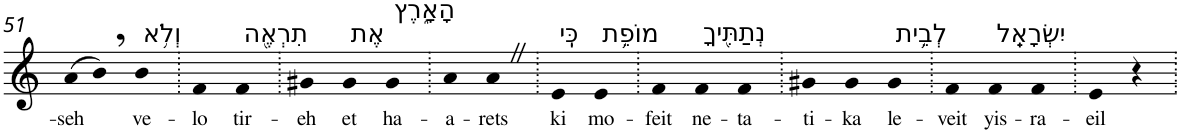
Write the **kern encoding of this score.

**kern	**text
*part1	*part1
*staff1	*staff1
*I"Piano	*
*I'Pno	*
!!LO:PB:g=z
*clefG2	*
*k[]	*
=51	=51
!	!LO:LY:b
(>8a	-seh
8b,)	.
!LO:TX:a:t=וְלֹ֥א	!
!	!LO:LY:b
4b	ve-
=52.	=52.
!	!LO:LY:b
4f	-lo
!LO:TX:a:t=תִרְאֶ֖ה	!
!	!LO:LY:b
4f	tir-
=53.	=53.
!	!LO:LY:b
4g#X	-eh
!LO:TX:a:t=אֶת	!
!	!LO:LY:b
4g#	et
!LO:TX:a:t=הָאָ֑רֶץ	!
!	!LO:LY:b
4g#	ha-
=54.	=54.
!	!LO:LY:b
4a	-a-
!	!LO:LY:b
4aZ	-rets
=55.	=55.
!LO:TX:a:t=כִּֽי	!
!	!LO:LY:b
4e	ki
!LO:TX:a:t=מוֹפֵ֥ת	!
!	!LO:LY:b
4e	mo-
=56.	=56.
!	!LO:LY:b
4f	-feit
!LO:TX:a:t=נְתַתִּ֖יךָ	!
!	!LO:LY:b
4f	ne-
!	!LO:LY:b
4f	-ta-
=57.	=57.
!	!LO:LY:b
4g#X	-ti-
!	!LO:LY:b
4g#	-ka
!LO:TX:a:t=לְבֵ֥ית	!
!	!LO:LY:b
4g#	le-
=58.	=58.
!	!LO:LY:b
4f	-veit
!LO:TX:a:t=יִשְׂרָאֵֽל	!
!	!LO:LY:b
4f	yis-
!	!LO:LY:b
4f	-ra-
=59.	=59.
!	!LO:LY:b
4e	-eil
4r	.
=.	=.
*-	*-
